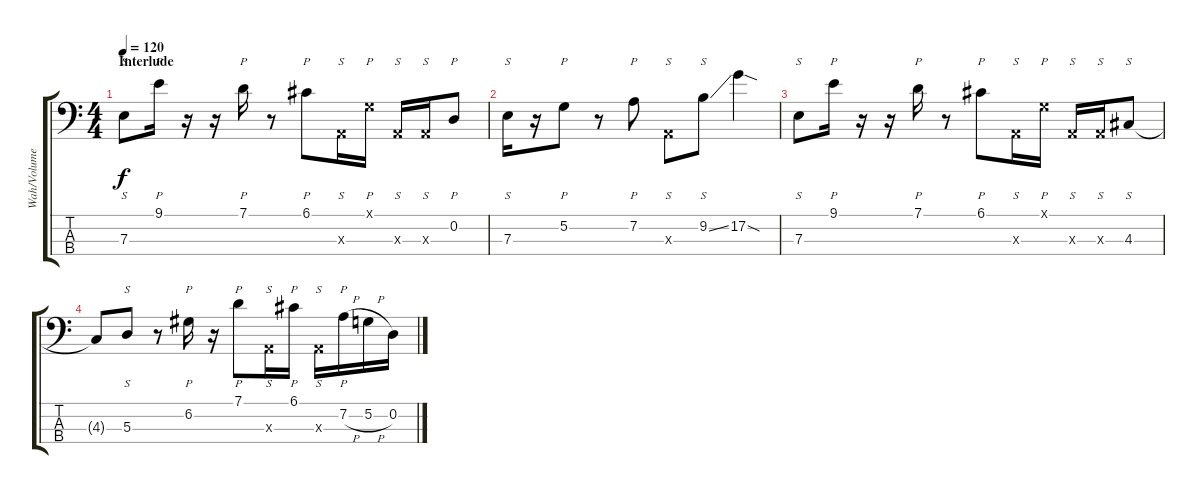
\track ("Wah/Volume Effect (Bass)" "Wah/Volume") {instrument synthbass2}
\staff {score tabs}
\tuning (G2 D2 A1 E1) {hide}
\ts (4 4)
\section ("" "Interlude")
\tempo 120
\clef f4
\ks c
7.3.8{s dy f} 9.1.16{p} r.16 r.16 7.1.16{p} r.8 6.1.8{p} 0.3{x}.16{s} 0.1{x}.16{p} 0.3{x}.16{s} 0.3{x}.16{s} 0.2.8{p} |
7.3.16{s} r.16 5.2.8{p} r.8 7.2.8{p} 0.3{x}.8{s} 9.2{ss}.8{s} 17.2{sod}.4 |
7.3.8{s} 9.1.16{p} r.16 r.16 7.1.16{p} r.8 6.1.8{p} 0.3{x}.16{s} 0.1{x}.16{p} 0.3{x}.16{s} 0.3{x}.16{s} 4.3.8{s} |
4.3{t}.8 5.3.8{s} r.8 6.2.16{p} r.16 7.1.8{p} 0.3{x}.16{s} 6.1.16{p} 0.3{x}.16{s} 7.2{h}.16{p} 5.2{h}.16 0.2.16
